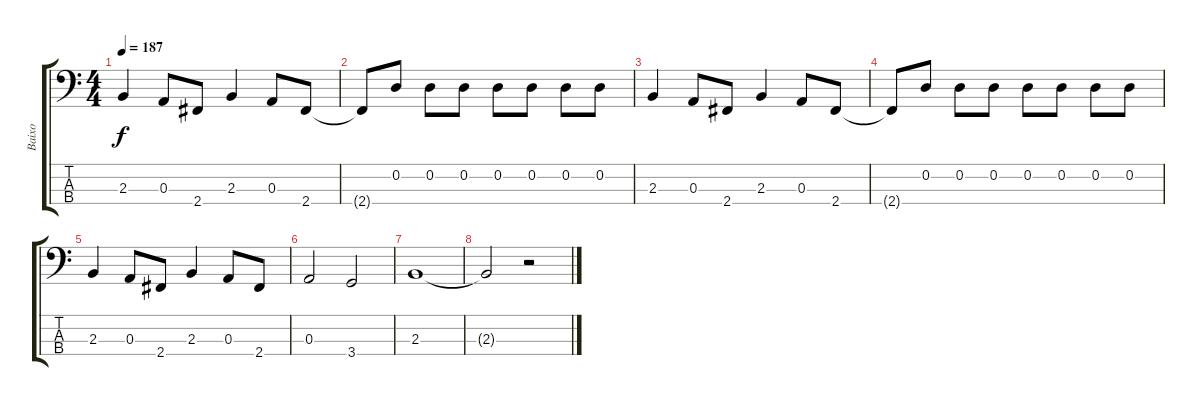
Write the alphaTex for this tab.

\track ("Baixo" "Baixo") {instrument electricbassfinger}
\staff {score tabs}
\tuning (G2 D2 A1 E1) {hide}
\ts (4 4)
\tempo 187
\clef f4
\ks c
2.3.4{dy f} 0.3.8 2.4.8 2.3.4 0.3.8 2.4.8 |
2.4{t}.8 0.2.8 0.2.8 0.2.8 0.2.8 0.2.8 0.2.8 0.2.8 |
2.3.4 0.3.8 2.4.8 2.3.4 0.3.8 2.4.8 |
2.4{t}.8 0.2.8 0.2.8 0.2.8 0.2.8 0.2.8 0.2.8 0.2.8 |
2.3.4 0.3.8 2.4.8 2.3.4 0.3.8 2.4.8 |
0.3.2 3.4.2 |
2.3.1 |
2.3{t}.2 r.2
